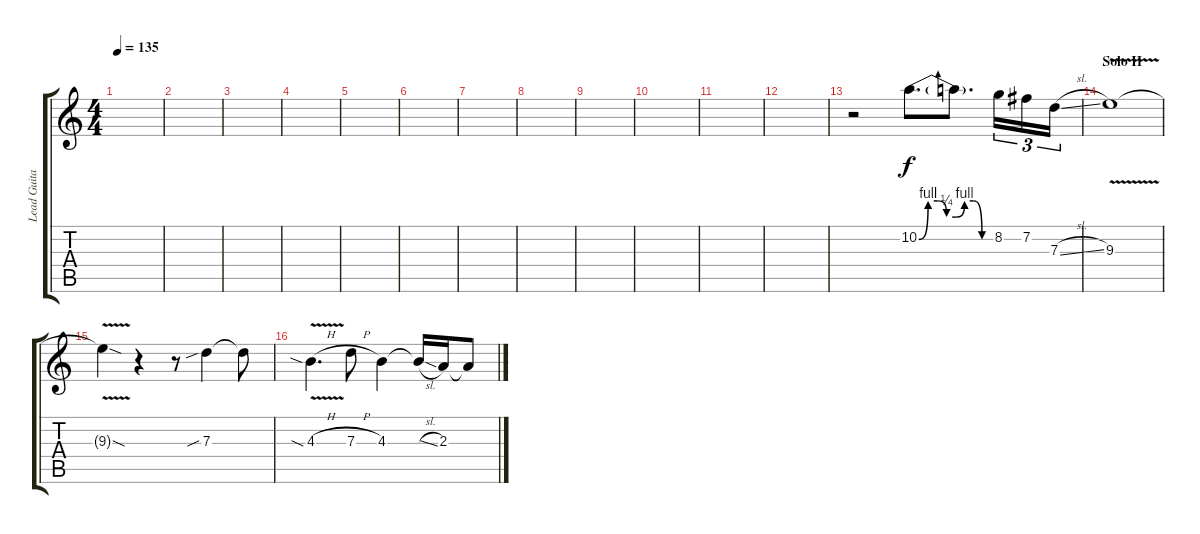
\track ("Lead Guitar (Main)" "Lead Guita") {instrument acousticguitarsteel}
\staff {score tabs}
\tuning (E4 B3 G3 D3 A2 D2) {hide}
\ts (4 4)
\tempo 135
\clef g2
\ks c
|
|
|
|
|
|
|
|
|
|
|
|
r.2 10.2{be (custom 0 0 15 4 30 4 45 1 60 1)}.8{d} 10.2{be (custom 0 1 15 4 30 4 45 0 60 0) t}.8{d} 8.2.16{tu (3 2)} 7.2.16{tu (3 2)} 7.3{sl}.16{tu (3 2)} |
\section ("" "Solo II")
9.3{v}.1 |
9.3{v sod t}.4 r.4 r.8 7.3{sib}.4 7.3{t}.8 |
4.3{v sia h}.4{d} 7.3{h}.8 4.3.4 4.3{sl t}.16 2.3.16 2.3{t}.8
